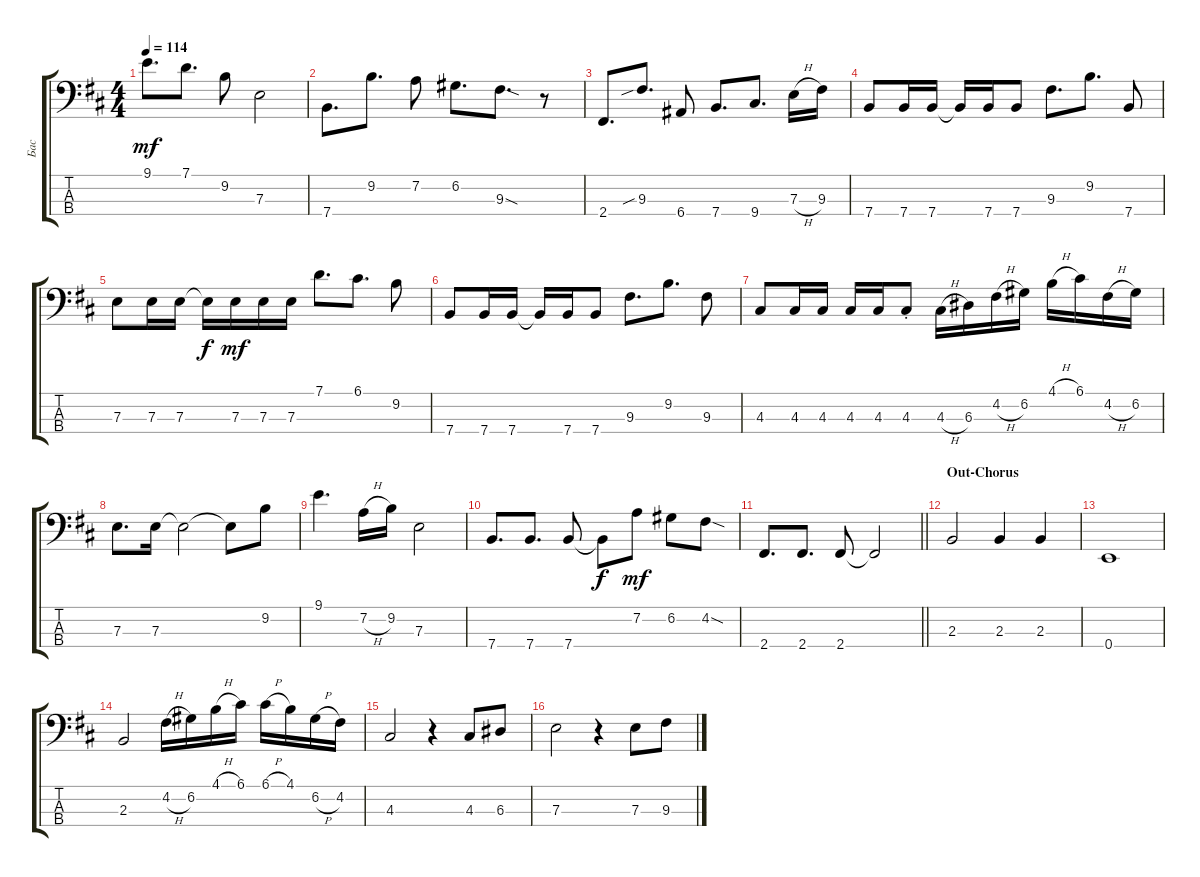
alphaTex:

\track ("Бас" "Бас") {instrument electricbassfinger bank 7}
\staff {score tabs}
\tuning (G2 D2 A1 E1) {hide}
\ts (4 4)
\tempo 114
\clef f4
\ks bminor
9.1.8{d dy mf} 7.1.8{d} 9.2.8 7.3.2 |
7.4.8{d} 9.2.8{d} 7.2.8 6.2.8{d} 9.3{sod}.8{d} r.8 |
2.4.8{d} 9.3{sib}.8{d} 6.4.8 7.4.8{d} 9.4.8{d} 7.3{h}.16 9.3.16 |
7.4.8 7.4.16 7.4.16 7.4{t}.16 7.4.16 7.4.8 9.3.8{d} 9.2.8{d} 7.4.8 |
7.3.8 7.3.16 7.3.16 7.3{t}.16{dy f} 7.3.16{dy mf} 7.3.16 7.3.16 7.1.8{d} 6.1.8{d} 9.2.8 |
7.4.8 7.4.16 7.4.16 7.4{t}.16 7.4.16 7.4.8 9.3.8{d} 9.2.8{d} 9.3.8 |
4.3.8 4.3.16 4.3.16 4.3.16 4.3.16 4.3{st}.8 4.3{h}.16 6.3.16 4.2{h}.16 6.2.16 4.1{h}.16 6.1.16 4.2{h}.16 6.2.16 |
7.3.8{d} 7.3.16 7.3{t}.2 7.3{t}.8 9.2.8 |
9.1.4{d} 7.2{h}.16 9.2.16 7.3.2 |
7.4.8{d} 7.4.8{d} 7.4.8 7.4{t}.8{dy f} 7.2.8{dy mf} 6.2.8 4.2{sod}.8 |
\barLineRight lightlight
2.4.8{d} 2.4.8{d} 2.4.8 2.4{t}.2 |
\section ("" "Out-Chorus")
2.3.2 2.3.4 2.3.4 |
0.4.1 |
2.3.2 4.2{h}.16 6.2.16 4.1{h}.16 6.1.16 6.1{h}.16 4.1.16 6.2{h}.16 4.2.16 |
4.3.2 r.4 4.3.8 6.3.8 |
7.3.2 r.4 7.3.8 9.3.8
